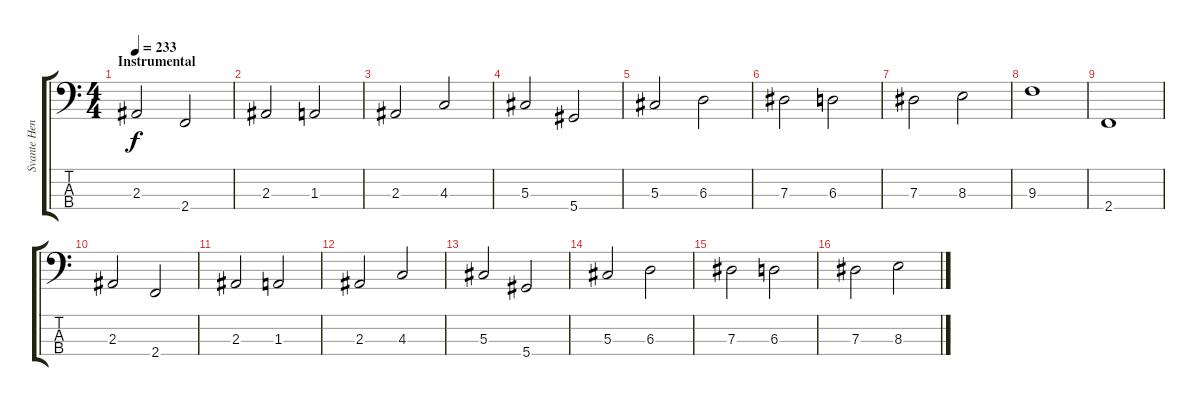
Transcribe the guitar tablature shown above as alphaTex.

\track ("Svante Henrysson" "Svante Hen") {instrument electricbassfinger}
\staff {score tabs}
\tuning (Gb2 Db2 Ab1 Eb1) {hide}
\ts (4 4)
\section ("" "Instrumental")
\tempo 233
\clef f4
\ks c
2.3.2{dy f} 2.4.2 |
2.3.2 1.3.2 |
2.3.2 4.3.2 |
5.3.2 5.4.2 |
5.3.2 6.3.2 |
7.3.2 6.3.2 |
7.3.2 8.3.2 |
9.3.1 |
2.4.1 |
2.3.2 2.4.2 |
2.3.2 1.3.2 |
2.3.2 4.3.2 |
5.3.2 5.4.2 |
5.3.2 6.3.2 |
7.3.2 6.3.2 |
7.3.2 8.3.2
